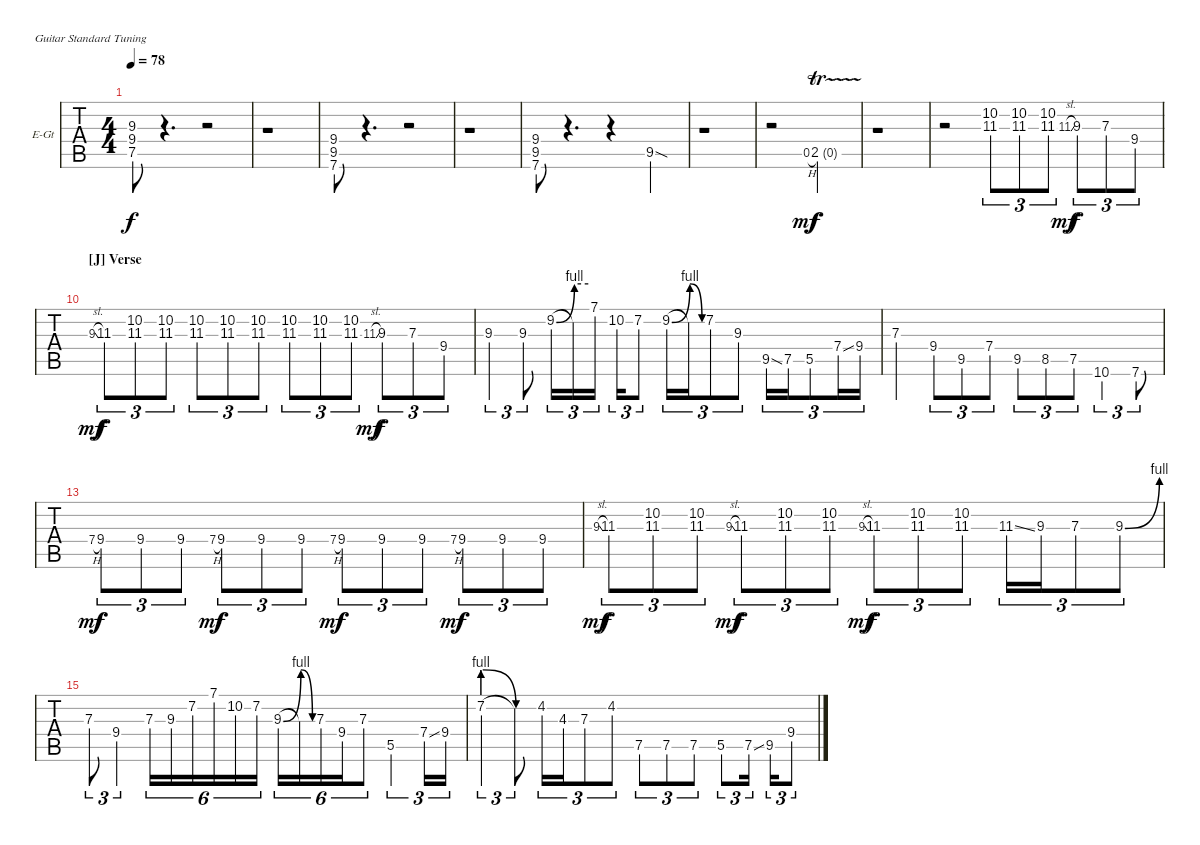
\bracketExtendMode nobrackets
\firstSystemTrackNameOrientation horizontal
\otherSystemsTrackNameOrientation horizontal
\defaultBarNumberDisplay FirstOfSystem
\track ("Standard" "E-Gt") {instrument electricguitarclean}
\staff {tabs}
\tuning (E4 B3 G3 D3 A2 E2)
\ts (4 4)
\scale
0.290084
\tempo 78
\accidentals auto
\clef g2
\ottava regular
\simile none
\ks b
(9.3 9.4 7.5).8{dy f} r.4{d} r.2 |
r.1 |
(9.4 9.5 7.6).8 r.4{d} r.2 |
r.1 |
(9.4 9.5 7.6).8 r.4{d} r.4 9.5{sod}.4 |
r.1 |
r.2 0.5{h}.8{gr dy mf} 2.5{tr (0 16)}.2{dy f} |
r.1 |
r.2 (10.2 11.3).8{tu (3 2)} (10.2 11.3).8{tu (3 2)} (10.2 11.3).8{tu (3 2)} 11.3{sl}.8{gr dy mf} 9.3.8{tu (3 2) dy f} 7.3.8{tu (3 2)} 9.4.8{tu (3 2)} |
\section ("J" "Verse")
9.3{sl}.8{gr dy mf} 11.3.8{tu (3 2) dy f} (10.2 11.3).8{tu (3 2)} (10.2 11.3).8{tu (3 2)} (10.2 11.3).8{tu (3 2)} (10.2 11.3).8{tu (3 2)} (10.2 11.3).8{tu (3 2)} (10.2 11.3).8{tu (3 2)} (10.2 11.3).8{tu (3 2)} (10.2 11.3).8{tu (3 2)} 11.3{sl}.8{gr dy mf} 9.3.8{tu (3 2) dy f} 7.3.8{tu (3 2)} 9.4.8{tu (3 2)} |
9.3.4{tu (3 2)} 9.3.8{tu (3 2)} 9.2{be (bend 0 0 60 4)}.16{tu (3 2)} 9.2{be (hold 0 4 60 4) t}.16{tu (3 2)} 7.1.16{tu (3 2)} 10.2.16{tu (3 2)} 7.2.8{tu (3 2)} 9.2{be (bend 0 0 60 4)}.16{tu (3 2)} 9.2{be (release 0 4 60 0) t}.16{tu (3 2)} 7.2.8{tu (3 2)} 9.3.8{tu (3 2)} 9.5{ss}.16{tu (3 2)} 7.5.16{tu (3 2)} 5.5.8{tu (3 2)} 7.4{ss}.16{tu (3 2)} 9.4.16{tu (3 2)} |
7.3.4 9.4.8{tu (3 2)} 9.5.8{tu (3 2)} 7.4.8{tu (3 2)} 9.5.8{tu (3 2)} 8.5.8{tu (3 2)} 7.5.8{tu (3 2)} 10.6.4{tu (3 2)} 7.6.8{tu (3 2)} |
7.4{h}.8{gr dy mf} 9.4.8{tu (3 2) dy f} 9.4.8{tu (3 2)} 9.4.8{tu (3 2)} 7.4{h}.8{gr dy mf} 9.4.8{tu (3 2) dy f} 9.4.8{tu (3 2)} 9.4.8{tu (3 2)} 7.4{h}.8{gr dy mf} 9.4.8{tu (3 2) dy f} 9.4.8{tu (3 2)} 9.4.8{tu (3 2)} 7.4{h}.8{gr dy mf} 9.4.8{tu (3 2) dy f} 9.4.8{tu (3 2)} 9.4.8{tu (3 2)} |
9.3{sl}.8{gr dy mf} 11.3.8{tu (3 2) dy f} (10.2 11.3).8{tu (3 2)} (10.2 11.3).8{tu (3 2)} 9.3{sl}.8{gr dy mf} 11.3.8{tu (3 2) dy f} (10.2 11.3).8{tu (3 2)} (10.2 11.3).8{tu (3 2)} 9.3{sl}.8{gr dy mf} 11.3.8{tu (3 2) dy f} (10.2 11.3).8{tu (3 2)} (10.2 11.3).8{tu (3 2)} 11.3{ss}.16{tu (3 2)} 9.3.16{tu (3 2)} 7.3.8{tu (3 2)} 9.3{be (bend 0 0 60 4)}.8{tu (3 2)} |
7.3.8{tu (3 2)} 9.4.4{tu (3 2)} 7.3.16{tu (6 4)} 9.3.16{tu (6 4)} 7.2.16{tu (6 4)} 7.1.16{tu (6 4)} 10.2.16{tu (6 4)} 7.2.16{tu (6 4)} 9.3{be (bend 0 0 60 4)}.16{tu (6 4)} 9.3{be (release 0 4 60 0) t}.16{tu (6 4)} 7.3.16{tu (6 4)} 9.4.16{tu (6 4)} 7.3.8{tu (6 4)} 5.5.4{tu (3 2)} 7.4{ss}.16{tu (3 2)} 9.4.16{tu (3 2)} |
7.2{be (prebendrelease 0 4 60 0)}.4{tu (3 2)} 7.2{be (hold 0 0 60 0) t}.8{tu (3 2)} 4.2.16{tu (3 2)} 4.3.16{tu (3 2)} 7.3.8{tu (3 2)} 4.2.8{tu (3 2)} 7.5.8{tu (3 2)} 7.5.8{tu (3 2)} 7.5.8{tu (3 2)} 5.5.8{tu (3 2)} 7.5{ss}.16{tu (3 2)} 9.5.16{tu (3 2)} 9.4.8{tu (3 2)}
